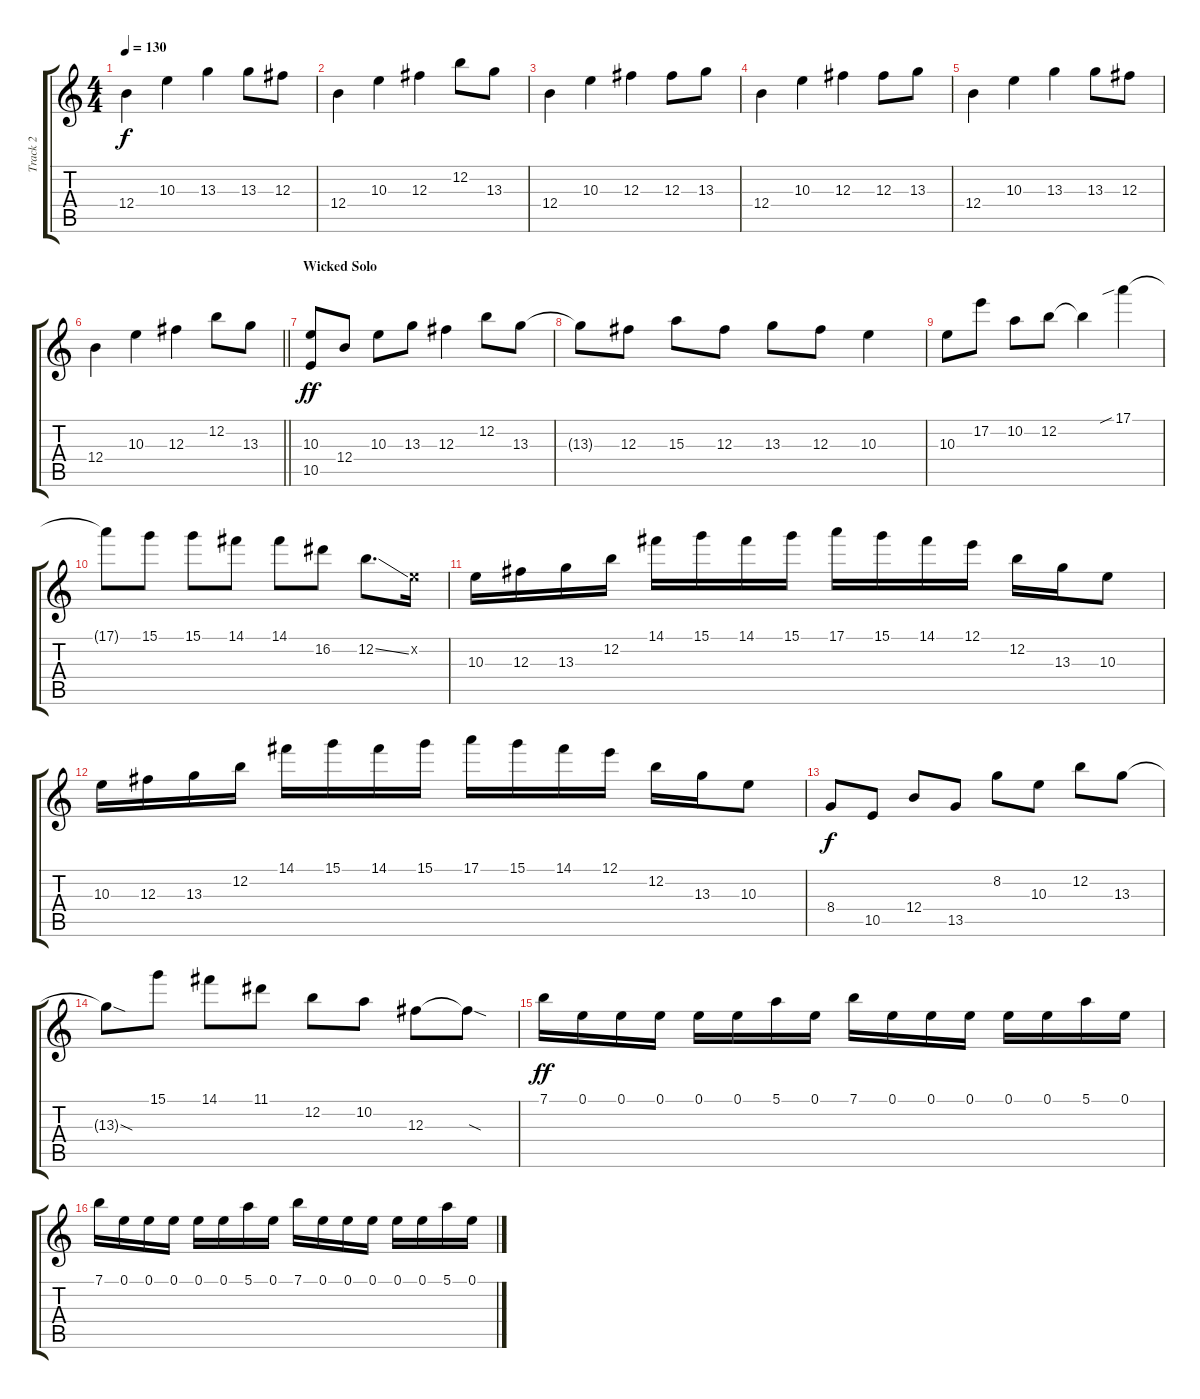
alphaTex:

\track ("Track 2" "Track 2") {instrument distortionguitar}
\staff {score tabs}
\tuning (E4 B3 Gb3 B2 Gb2 B1) {hide}
\ts (4 4)
\tempo 130
\clef g2
\ks c
12.4.4{dy f} 10.3.4 13.3.4 13.3.8 12.3.8 |
12.4.4 10.3.4 12.3.4 12.2.8 13.3.8 |
12.4.4 10.3.4 12.3.4 12.3.8 13.3.8 |
12.4.4 10.3.4 12.3.4 12.3.8 13.3.8 |
12.4.4 10.3.4 13.3.4 13.3.8 12.3.8 |
\barLineRight lightlight
12.4.4 10.3.4 12.3.4 12.2.8 13.3.8 |
\section ("" "Wicked Solo")
(10.3 10.5).8{dy ff volume 16 instrument distortionguitar} 12.4.8 10.3.8 13.3.8 12.3.4 12.2.8 13.3.8 |
13.3{t}.8 12.3.8 15.3.8 12.3.8 13.3.8 12.3.8 10.3.4 |
10.3.8 17.2.8 10.2.8 12.2.8 12.2{t}.4 17.1{sib}.4 |
17.1{t}.8 15.1.8 15.1.8 14.1.8 14.1.8 16.2.8 12.2{ss}.8{d} 5.2{x}.16 |
10.3.16 12.3.16 13.3.16 12.2.16 14.1.16 15.1.16 14.1.16 15.1.16 17.1.16 15.1.16 14.1.16 12.1.16 12.2.16 13.3.16 10.3.8 |
10.3.16 12.3.16 13.3.16 12.2.16 14.1.16 15.1.16 14.1.16 15.1.16 17.1.16 15.1.16 14.1.16 12.1.16 12.2.16 13.3.16 10.3.8 |
8.4.8{dy f} 10.5.8 12.4.8 13.5.8 8.2.8 10.3.8 12.2.8 13.3.8 |
13.3{sod t}.8 15.1.8 14.1.8 11.1.8 12.2.8 10.2.8 12.3.8 12.3{sod t}.8 |
7.1.16{dy ff instrument distortionguitar} 0.1.16 0.1.16 0.1.16 0.1.16 0.1.16 5.1.16 0.1.16 7.1.16 0.1.16 0.1.16 0.1.16 0.1.16 0.1.16 5.1.16 0.1.16 |
7.1.16 0.1.16 0.1.16 0.1.16 0.1.16 0.1.16 5.1.16 0.1.16 7.1.16 0.1.16 0.1.16 0.1.16 0.1.16 0.1.16 5.1.16 0.1.16
